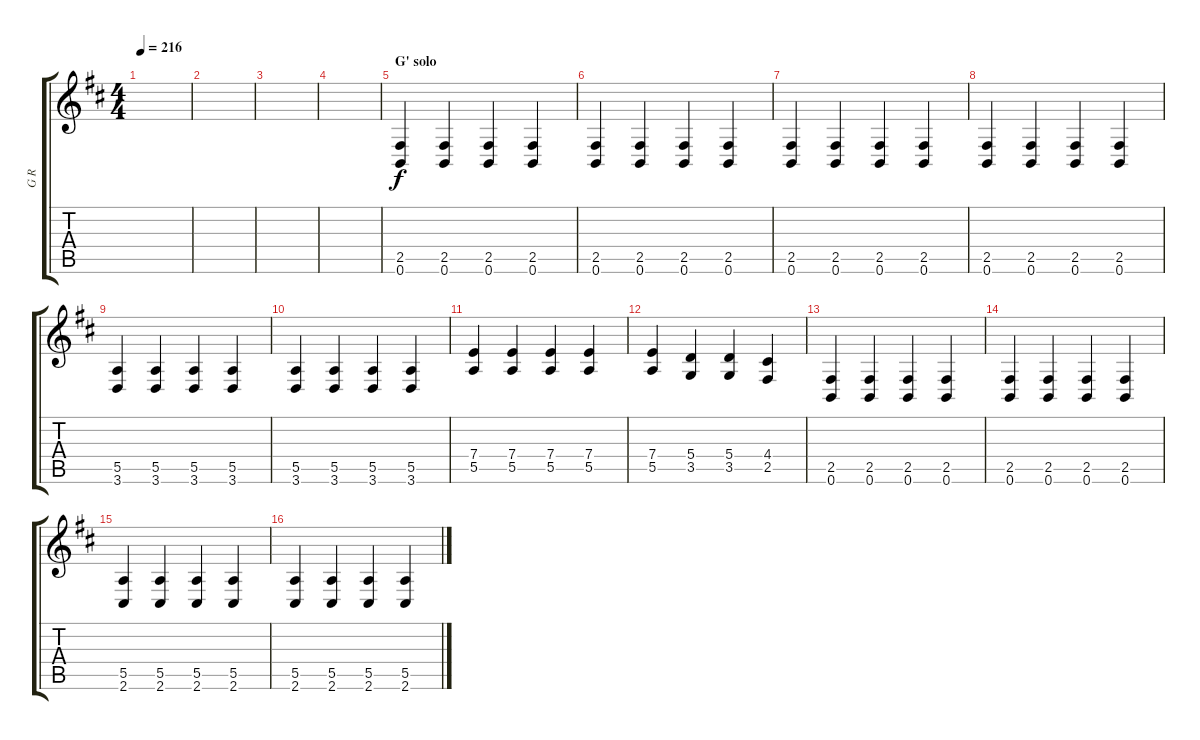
\track ("G R" "G R") {instrument distortionguitar}
\staff {score tabs}
\tuning (B3 Gb3 D3 A2 E2 B1) {hide}
\ts (4 4)
\tempo 216
\clef g2
\ks d
|
|
|
|
\section ("" "G' solo")
(2.5 0.6).4 (2.5 0.6).4 (2.5 0.6).4 (2.5 0.6).4 |
(2.5 0.6).4 (2.5 0.6).4 (2.5 0.6).4 (2.5 0.6).4 |
(2.5 0.6).4 (2.5 0.6).4 (2.5 0.6).4 (2.5 0.6).4 |
(2.5 0.6).4 (2.5 0.6).4 (2.5 0.6).4 (2.5 0.6).4 |
(5.5 3.6).4 (5.5 3.6).4 (5.5 3.6).4 (5.5 3.6).4 |
(5.5 3.6).4 (5.5 3.6).4 (5.5 3.6).4 (5.5 3.6).4 |
(7.4 5.5).4 (7.4 5.5).4 (7.4 5.5).4 (7.4 5.5).4 |
(7.4 5.5).4 (5.4 3.5).4 (5.4 3.5).4 (4.4 2.5).4 |
(2.5 0.6).4 (2.5 0.6).4 (2.5 0.6).4 (2.5 0.6).4 |
(2.5 0.6).4 (2.5 0.6).4 (2.5 0.6).4 (2.5 0.6).4 |
(5.5 2.6).4 (5.5 2.6).4 (5.5 2.6).4 (5.5 2.6).4 |
(5.5 2.6).4 (5.5 2.6).4 (5.5 2.6).4 (5.5 2.6).4
